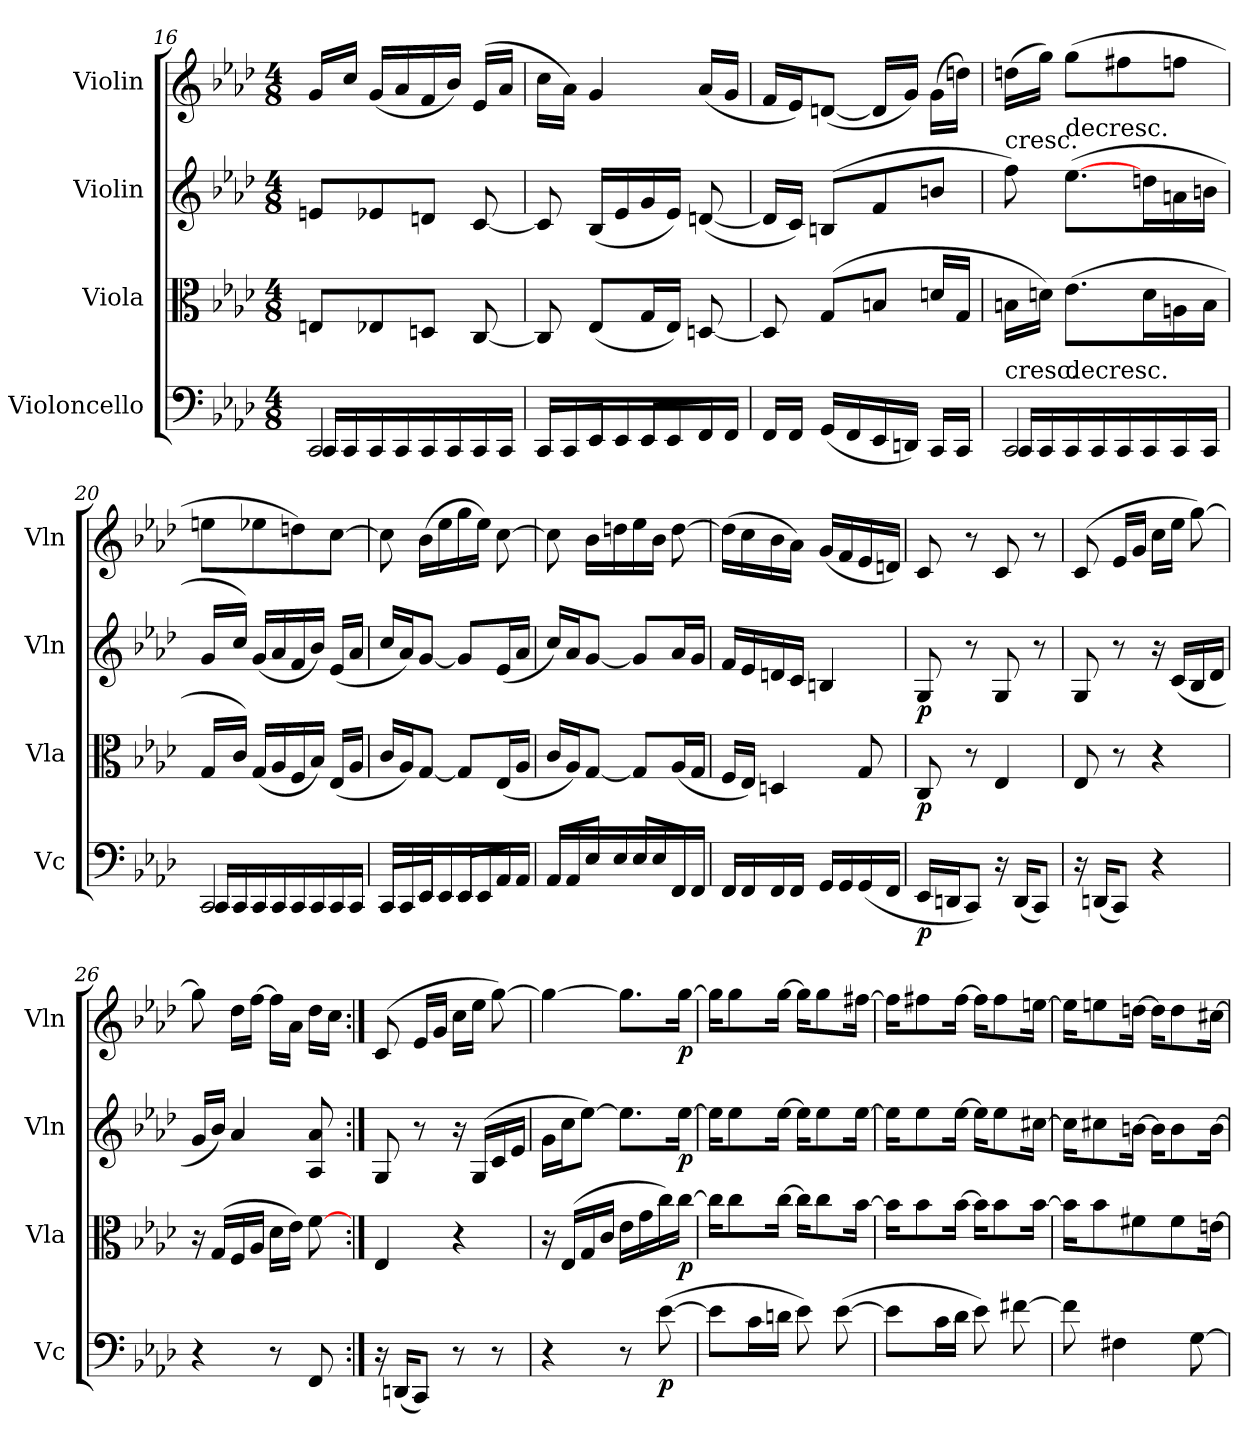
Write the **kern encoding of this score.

**kern	**dynam	**kern	**dynam	**kern	**dynam	**kern	**dynam
*part4	*part4	*part3	*part3	*part2	*part2	*part1	*part1
*staff4	*staff4	*staff3	*staff3	*staff2	*staff2	*staff1	*staff1
*I"Violoncello	*	*I"Viola	*	*I"Violin	*	*I"Violin	*
*I'Vc	*	*I'Vla	*	*I'Vln	*	*I'Vln	*
*clefF4	*	*clefC3	*	*clefG2	*	*clefG2	*
*k[b-e-a-d-]	*	*k[b-e-a-d-]	*	*k[b-e-a-d-]	*	*k[b-e-a-d-]	*
*M4/8	*	*M4/8	*	*M4/8	*	*M4/8	*
=16	=16	=16	=16	=16	=16	=16	=16
*^	*	*	*	*	*	*	*
2CC/	16CC/LL	.	8En/L	.	8en/L	.	16g/LL	.
.	16CC/	.	.	.	.	.	16cc/JJ	.
.	16CC/	.	8E-X/	.	8e-X/	.	(16g/LL	.
.	16CC/	.	.	.	.	.	16a-/	.
.	16CC/	.	8Dn/J	.	8dn/J	.	16f/	.
.	16CC/	.	.	.	.	.	16b-/JJ)	.
.	16CC/	.	[8C/	.	[8c/	.	(16e-/LL	.
.	16CC/JJ	.	.	.	.	.	16a-/JJ	.
=17	=17	=17	=17	=17	=17	=17	=17	=17
8CC/L	16CC/LL	.	8C/]	.	8c/]	.	16cc\LL	.
.	16CC/	.	.	.	.	.	16a-\JJ)	.
8EE-/J	16EE-/	.	(8E-/L	.	(16B-/LL	.	4g/	.
.	16EE-/	.	.	.	16e-/	.	.	.
8EE-/L	16EE-/	.	16G/L	.	16g/	.	.	.
.	16EE-/	.	16E-/JJ)	.	16e-/JJ)	.	.	.
8FF/J	16FF/	.	[8Dn/	.	([8dn/	.	(16a-/LL	.
.	16FF/JJ	.	.	.	.	.	16g/JJ	.
*v	*v	*	*	*	*	*	*	*
=18	=18	=18	=18	=18	=18	=18	=18
16FF/LL	.	8D/]	.	16d/LL]	.	16f/LL	.
16FF/JJ	.	.	.	16c/JJ)	.	16e-/J)	.
(16GG/LL	.	(8G/L	.	(8Bn/L	.	([8dn/J	.
16FF/	.	.	.	.	.	.	.
16EE-/	.	8Bn/J	.	8f/	.	16d/LL]	.
16DDn/JJ)	.	.	.	.	.	16g/JJ)	.
16CC/LL	.	16dn/LL	.	8bn/J	.	(16g\LL	.
16CC/JJ	.	16G/JJ	.	.	.	16ddn\JJ)	.
=19	=19	=19	=19	=19	=19	=19	=19
*^	*	*	*	*	*	*	*
!	!	!	!	!	!LO:TX:t=cresc.	!	!	!
!LO:TX:t=cresc.	!	!	!	!	!	!	!	!
2CC/	16CC/LL	.	16Bn\LL	.	8ff\)	.	(16ddn\LL	.
.	16CC/	.	16dn\JJ)	.	.	.	16gg\JJ)	.
!	!	!	!	!	!LO:TX:t=decresc.	!	!	!
!	!LO:TX:t=decresc.	!	!	!	!	!	!	!
.	16CC/	.	(8.e-\L	.	([8.ee-\L	.	(8gg\L	.
.	16CC/	.	.	.	.	.	.	.
.	16CC/	.	.	.	.	.	8ff#X\	.
.	16CC/	.	16d\L	.	16ddn\L	.	.	.
.	16CC/	.	16An\	.	16an\	.	8ffn\J	.
.	16CC/JJ	.	16B\JJ	.	16bn\JJ	.	.	.
=20	=20	=20	=20	=20	=20	=20	=20	=20
2CC/	16CC/LL	.	16G/LL	.	16g/LL	.	8een\L	.
.	16CC/	.	16c/JJ)	.	16cc/JJ)	.	.	.
.	16CC/	.	(16G/LL	.	(16g/LL	.	8ee-X\	.
.	16CC/	.	16A-/	.	16a-/	.	.	.
.	16CC/	.	16F/	.	16f/	.	8ddn\)	.
.	16CC/	.	16B-/JJ)	.	16b-/JJ)	.	.	.
.	16CC/	.	(16E-/LL	.	(16e-/LL	.	[8cc\J	.
.	16CC/JJ	.	16A-/JJ	.	16a-/JJ	.	.	.
=21	=21	=21	=21	=21	=21	=21	=21	=21
8CC/L	16CC/LL	.	16c/LL	.	16cc/LL	.	8cc\]	.
.	16CC/	.	16A-/J)	.	16a-/J)	.	.	.
8EE-/J	16EE-/	.	[8G/J	.	[8g/J	.	(16b-\LL	.
.	16EE-/	.	.	.	.	.	16ee-\	.
8EE-/L	16EE-/	.	8G/L]	.	8g/L]	.	16gg\	.
.	16EE-/	.	.	.	.	.	16ee-\JJ)	.
8AA-/J	16AA-/	.	(16E-/L	.	(16e-/L	.	[8cc\	.
.	16AA-/JJ	.	16A-/JJ	.	16a-/JJ	.	.	.
=22	=22	=22	=22	=22	=22	=22	=22	=22
8AA-/L	16AA-/LL	.	16c/LL	.	16cc/LL)	.	8cc\]	.
.	16AA-/	.	16A-/J)	.	16a-/J	.	.	.
8E-/J	16E-\	.	[8G/J	.	[8g/J	.	16b-\LL	.
.	16E-\	.	.	.	.	.	16ddn\	.
8E-/L	16E-\	.	8G/L]	.	8g/L]	.	16ee-\	.
.	16E-\	.	.	.	.	.	16b-\JJ	.
8FF/J	16FF/	.	(16A-/L	.	16a-/L	.	[8dd\	.
.	16FF/JJ	.	16G/JJ	.	16g/JJ	.	.	.
=23	=23	=23	=23	=23	=23	=23	=23	=23
4FF/	16FF/LL	.	16F/LL	.	16f/LL	.	(16dd\LL]	.
.	16FF/	.	16E-/JJ)	.	16e-/	.	16cc\	.
.	16FF/	.	4Dn/	.	16dn/	.	16b-\	.
.	16FF/JJ	.	.	.	16c/JJ	.	16a-\JJ)	.
16GG/LL	4ryy	.	.	.	4Bn/	.	(16g/LL	.
16GG/	.	.	.	.	.	.	16f/	.
(16GG/	.	.	8G/	.	.	.	16e-/	.
16FF/JJ	.	.	.	.	.	.	16dn/JJ)	.
*v	*v	*	*	*	*	*	*	*
=24	=24	=24	=24	=24	=24	=24	=24
16EE-/LL	p	8C/	p	8G/	p	8c/	.
16DDn/J	.	.	.	.	.	.	.
8CC/J)	.	8r	.	8r	.	8r	.
16r	.	4E-/	.	8G/	.	8c/	.
(16DD/KL	.	.	.	.	.	.	.
8CC/J)	.	.	.	8r	.	8r	.
=25	=25	=25	=25	=25	=25	=25	=25
16r	.	8E-/	.	8G/	.	(8c/	.
(16DDn/KL	.	.	.	.	.	.	.
8CC/J)	.	8r	.	8r	.	16e-/LL	.
.	.	.	.	.	.	16g/JJ	.
4r	.	4r	.	16r	.	16cc\LL	.
.	.	.	.	(16c/LL	.	16ee-\JJ	.
.	.	.	.	16B-/	.	[8gg\)	.
.	.	.	.	16d-/JJ	.	.	.
=26	=26	=26	=26	=26	=26	=26	=26
4r	.	16r	.	16g/LL	.	8gg\]	.
.	.	(16G/LL	.	16b-/JJ)	.	.	.
.	.	16F/	.	4a-/	.	16dd-\LL	.
.	.	16A-/JJ	.	.	.	[16ff\JJ	.
8r	.	16d-\LL	.	.	.	16ff\LL]	.
.	.	16e-\JJ)	.	.	.	16a-\JJ	.
8FF/	.	[8f\	.	8A-/ 8a-/	.	16dd-\LL	.
.	.	.	.	.	.	16cc\JJ	.
=27:|!	=27:|!	=27:|!	=27:|!	=27:|!	=27:|!	=27:|!	=27:|!
16r	.	4E-/	.	8G/	.	(8c/	.
(16DDn/KL	.	.	.	.	.	.	.
8CC/J)	.	.	.	8r	.	16e-/LL	.
.	.	.	.	.	.	16g/JJ	.
8r	.	4r	.	16r	.	16cc\LL	.
.	.	.	.	(16G/LL	.	16ee-\JJ	.
8r	.	.	.	16c/	.	[8gg\)	.
.	.	.	.	16e-/JJ	.	.	.
=28	=28	=28	=28	=28	=28	=28	=28
4r	.	16r	.	16g\LL	.	4gg\_	.
.	.	(16E-/LL	.	16cc\J	.	.	.
.	.	16G/	.	[8ee-\J)	.	.	.
.	.	16c/JJ	.	.	.	.	.
8r	.	16e-\LL	.	8.ee-\L]	.	8.gg\L]	.
.	.	16g\	.	.	.	.	.
([8e-\	p	16cc\)	.	.	.	.	.
.	.	[16cc\JJ	p	[16ee-\Jk	p	[16gg\Jk	p
=29	=29	=29	=29	=29	=29	=29	=29
8e-\L]	.	16cc\KL]	.	16ee-\KL]	.	16gg\KL]	.
.	.	8cc\	.	8ee-\	.	8gg\	.
16c\L	.	.	.	.	.	.	.
16dn\JJ	.	[16cc\Jk	.	[16ee-\Jk	.	[16gg\Jk	.
8e-\)	.	16cc\KL]	.	16ee-\KL]	.	16gg\KL]	.
.	.	8cc\	.	8ee-\	.	8gg\	.
([8e-\	.	.	.	.	.	.	.
.	.	[16b-\Jk	.	[16ee-\Jk	.	[16ff#X\Jk	.
=30	=30	=30	=30	=30	=30	=30	=30
8e-\L]	.	16b-\KL]	.	16ee-\KL]	.	16ff#\KL]	.
.	.	8b-\	.	8ee-\	.	8ff#X\	.
16c\L	.	.	.	.	.	.	.
16d-\JJ	.	[16b-\Jk	.	[16ee-\Jk	.	[16ff#\Jk	.
8e-\)	.	16b-\KL]	.	16ee-\KL]	.	16ff#\KL]	.
.	.	8b-\	.	8ee-\	.	8ff#\	.
[8f#X\	.	.	.	.	.	.	.
.	.	[16b-\Jk	.	[16cc#X\Jk	.	[16een\Jk	.
=31	=31	=31	=31	=31	=31	=31	=31
8f#\]	.	16b-\KL]	.	16cc#\KL]	.	16ee\KL]	.
.	.	8b-\	.	8cc#X\	.	8een\	.
4F#X\	.	.	.	.	.	.	.
.	.	8f#X\	.	[16bn\Jk	.	[16ddn\Jk	.
.	.	.	.	16b\KL]	.	16dd\KL]	.
.	.	8f#\	.	8b\	.	8dd\	.
[8G\	.	.	.	.	.	.	.
.	.	[16en\Jk	.	[16b\Jk	.	[16cc#X\Jk	.
=	=	=	=	=	=	=	=
*-	*-	*-	*-	*-	*-	*-	*-
